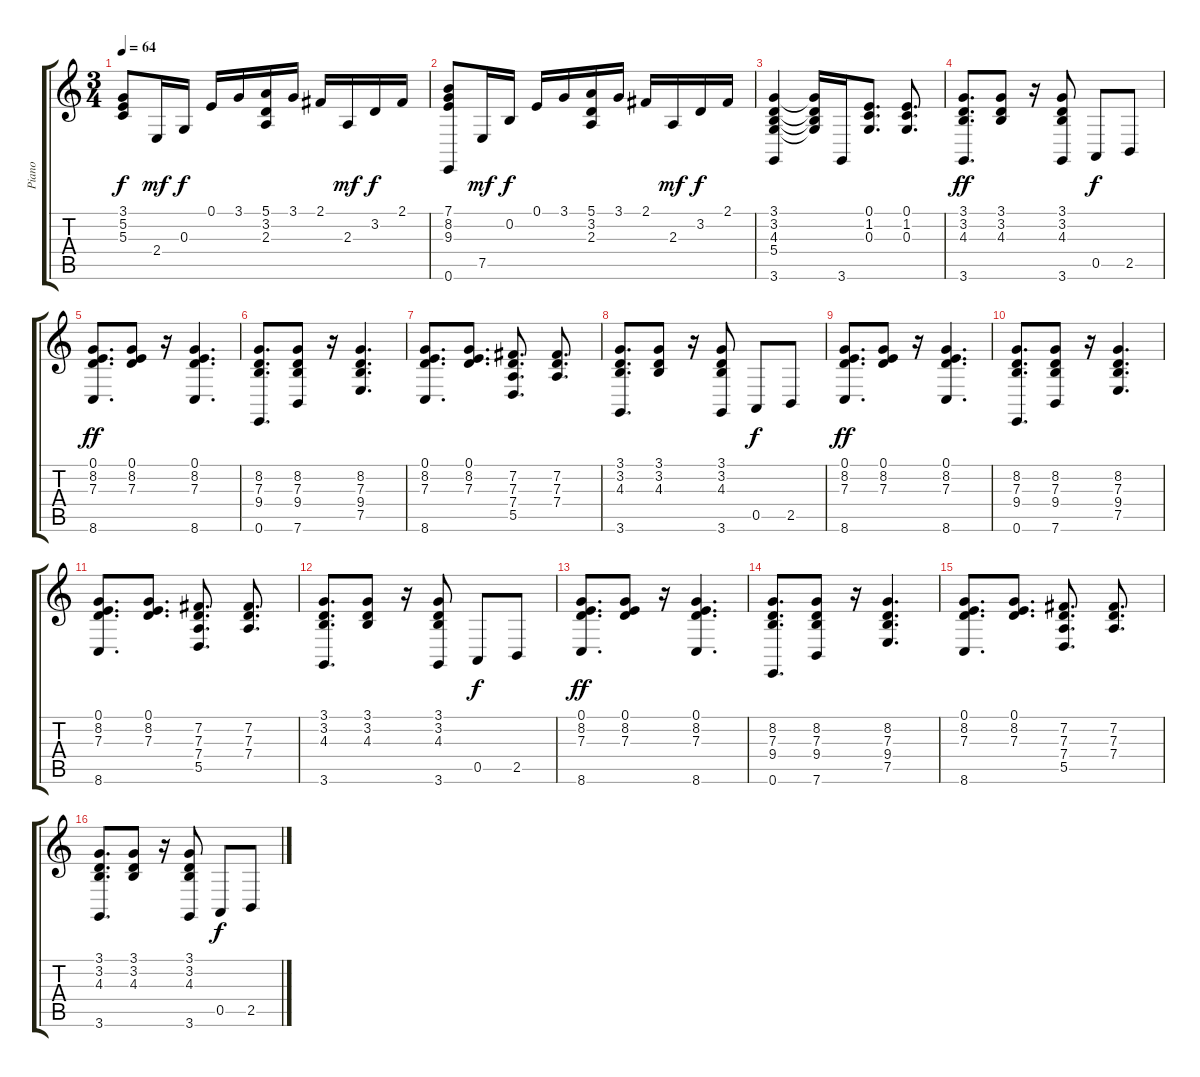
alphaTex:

\track ("Piano" "Piano") {instrument acousticgrandpiano}
\staff {score tabs}
\tuning (E4 B3 G3 D3 A2 E2) {hide}
\ts (3 4)
\tempo 64
\clef g2
\ks c
(3.1 5.2 5.3).8{dy f} 2.4.16{dy mf} 0.3.16{dy f} 0.1.16 3.1.16 (5.1 3.2 2.3).16 3.1.16 2.1.16 2.3.16{dy mf} 3.2.16{dy f} 2.1.16 |
(7.1 8.2 9.3 0.6).8 7.5.16{dy mf} 0.2.16{dy f} 0.1.16 3.1.16 (5.1 3.2 2.3).16 3.1.16 2.1.16 2.3.16{dy mf} 3.2.16{dy f} 2.1.16 |
(3.1 3.2 4.3 5.4 3.6).4 (3.1{t} 3.2{t} 4.3{t} 5.4{t}).16 3.6.16 (0.1 1.2 0.3).8{d} (0.1 1.2 0.3).8{d} |
(3.1 3.2 4.3 3.6).8{d dy ff} (3.1 3.2 4.3).8 r.16 (3.1 3.2 4.3 3.6).8 0.5.8{dy f} 2.5.8 |
(0.1 8.2 7.3 8.6).8{d dy ff} (0.1 8.2 7.3).8 r.16 (0.1 8.2 7.3 8.6).4{d} |
(8.2 7.3 9.4 0.6).8{d} (8.2 7.3 9.4 7.6).8 r.16 (8.2 7.3 9.4 7.5).4{d} |
(0.1 8.2 7.3 8.6).8{d} (0.1 8.2 7.3).8{d} (7.2 7.3 7.4 5.5).8{d} (7.2 7.3 7.4).8{d} |
(3.1 3.2 4.3 3.6).8{d} (3.1 3.2 4.3).8 r.16 (3.1 3.2 4.3 3.6).8 0.5.8{dy f} 2.5.8 |
(0.1 8.2 7.3 8.6).8{d dy ff} (0.1 8.2 7.3).8 r.16 (0.1 8.2 7.3 8.6).4{d} |
(8.2 7.3 9.4 0.6).8{d} (8.2 7.3 9.4 7.6).8 r.16 (8.2 7.3 9.4 7.5).4{d} |
(0.1 8.2 7.3 8.6).8{d} (0.1 8.2 7.3).8{d} (7.2 7.3 7.4 5.5).8{d} (7.2 7.3 7.4).8{d} |
(3.1 3.2 4.3 3.6).8{d} (3.1 3.2 4.3).8 r.16 (3.1 3.2 4.3 3.6).8 0.5.8{dy f} 2.5.8 |
(0.1 8.2 7.3 8.6).8{d dy ff} (0.1 8.2 7.3).8 r.16 (0.1 8.2 7.3 8.6).4{d} |
(8.2 7.3 9.4 0.6).8{d} (8.2 7.3 9.4 7.6).8 r.16 (8.2 7.3 9.4 7.5).4{d} |
(0.1 8.2 7.3 8.6).8{d} (0.1 8.2 7.3).8{d} (7.2 7.3 7.4 5.5).8{d} (7.2 7.3 7.4).8{d} |
(3.1 3.2 4.3 3.6).8{d} (3.1 3.2 4.3).8 r.16 (3.1 3.2 4.3 3.6).8 0.5.8{dy f} 2.5.8
